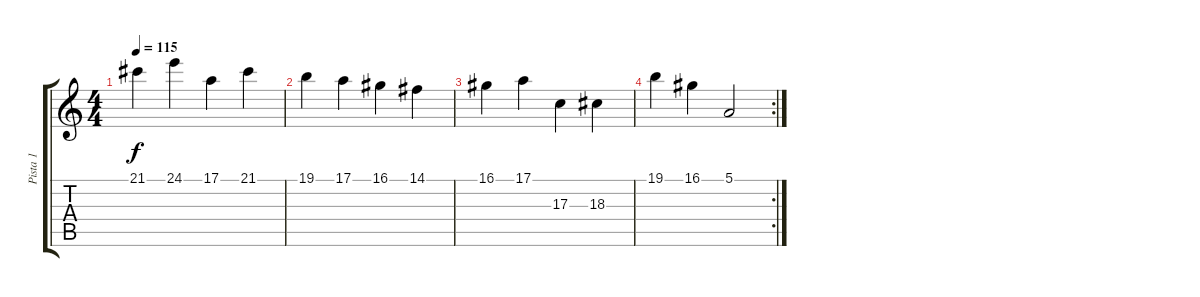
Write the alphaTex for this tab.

\track ("Pista 1" "Pista 1") {instrument acousticgrandpiano}
\staff {score tabs}
\tuning (E4 B3 G3 D3 A2 E2) {hide}
\ts (4 4)
\tempo 115
\clef g2
\ks c
21.1.4{dy f} 24.1.4 17.1.4 21.1.4 |
19.1.4 17.1.4 16.1.4 14.1.4 |
16.1.4 17.1.4 17.3.4 18.3.4 |
\rc 2
19.1.4 16.1.4 5.1.2
